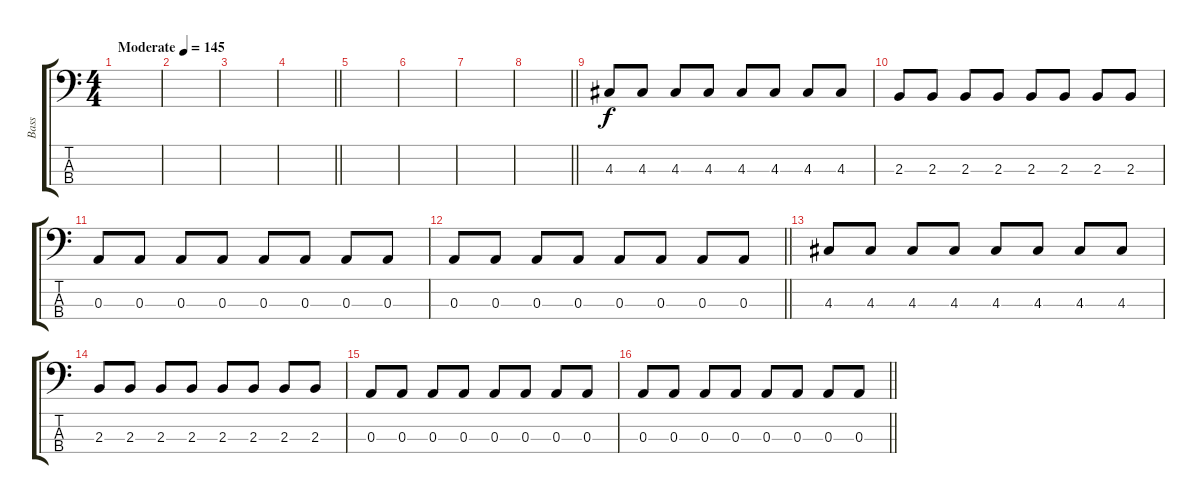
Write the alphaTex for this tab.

\track ("Bass" "Bass") {instrument electricbasspick}
\staff {score tabs}
\tuning (G2 D2 A1 E1) {hide}
\ts (4 4)
\tempo (145 "Moderate")
\clef f4
\ks c
|
|
|
\barLineRight lightlight
|
|
|
|
\barLineRight lightlight
|
4.3.8 4.3.8 4.3.8 4.3.8 4.3.8 4.3.8 4.3.8 4.3.8 |
2.3.8 2.3.8 2.3.8 2.3.8 2.3.8 2.3.8 2.3.8 2.3.8 |
0.3.8 0.3.8 0.3.8 0.3.8 0.3.8 0.3.8 0.3.8 0.3.8 |
\barLineRight lightlight
0.3.8 0.3.8 0.3.8 0.3.8 0.3.8 0.3.8 0.3.8 0.3.8 |
4.3.8 4.3.8 4.3.8 4.3.8 4.3.8 4.3.8 4.3.8 4.3.8 |
2.3.8 2.3.8 2.3.8 2.3.8 2.3.8 2.3.8 2.3.8 2.3.8 |
0.3.8 0.3.8 0.3.8 0.3.8 0.3.8 0.3.8 0.3.8 0.3.8 |
\barLineRight lightlight
0.3.8 0.3.8 0.3.8 0.3.8 0.3.8 0.3.8 0.3.8 0.3.8
